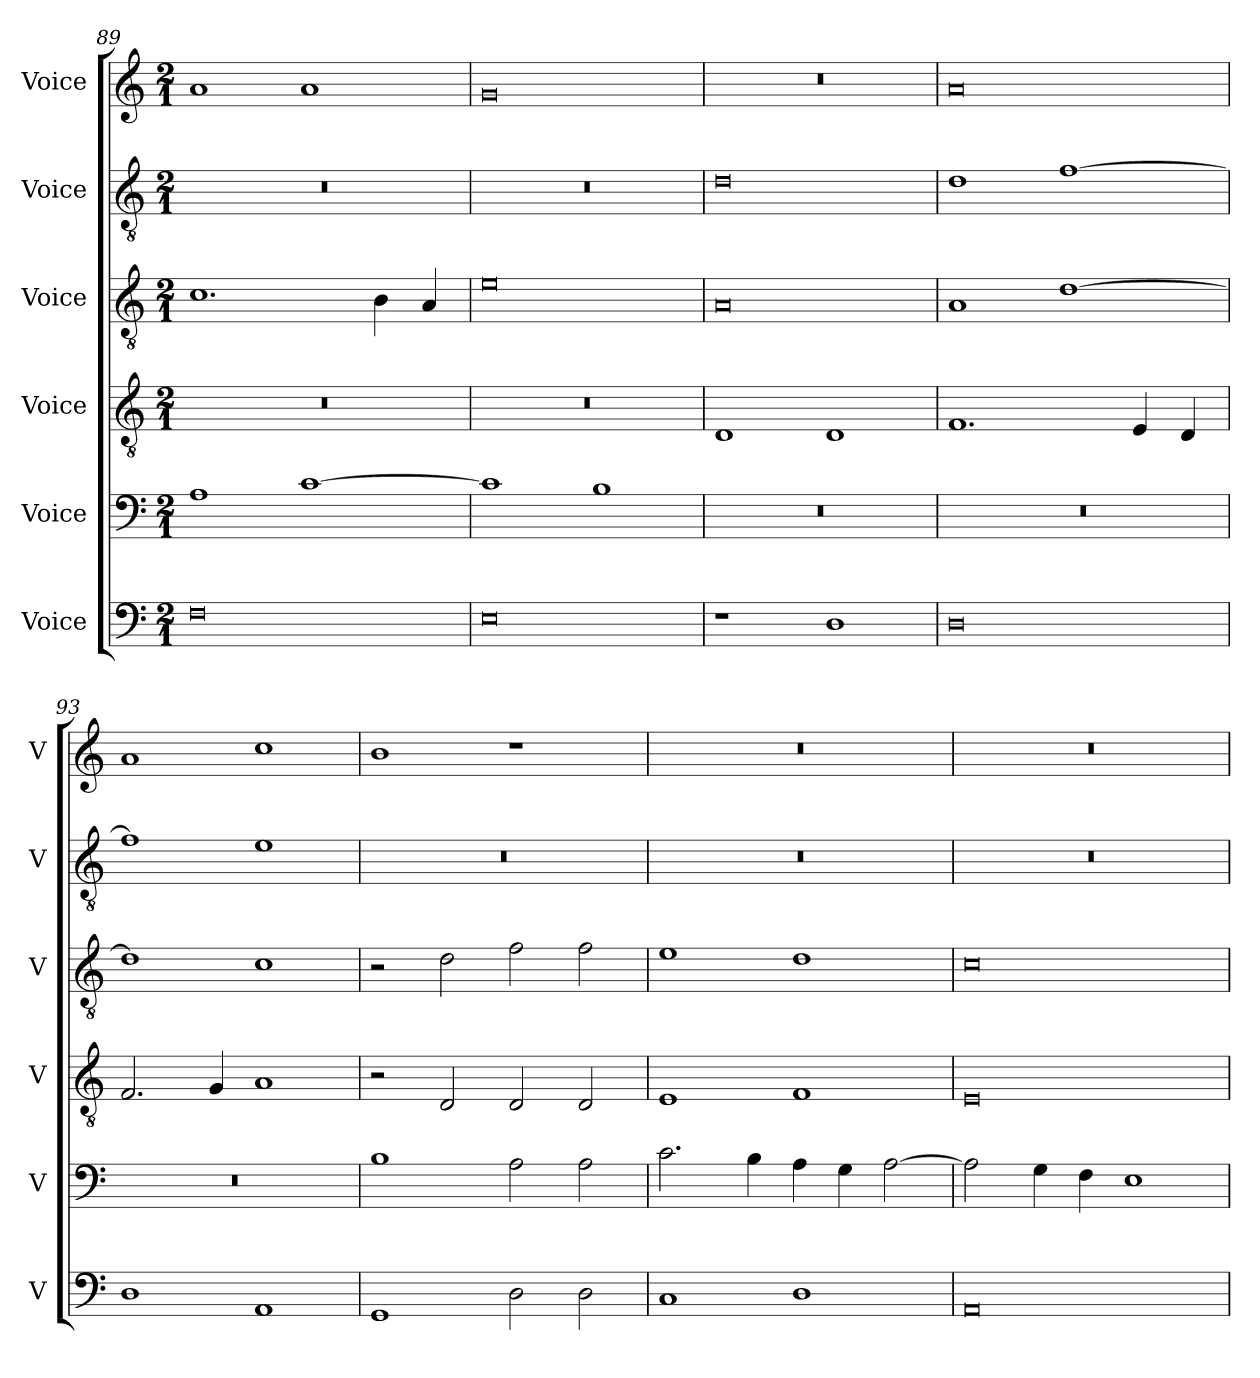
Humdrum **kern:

**kern	**kern	**kern	**kern	**kern	**kern
*part6	*part5	*part4	*part3	*part2	*part1
*staff6	*staff5	*staff4	*staff3	*staff2	*staff1
*I"Voice	*I"Voice	*I"Voice	*I"Voice	*I"Voice	*I"Voice
*I'V	*I'V	*I'V	*I'V	*I'V	*I'V
*clefF4	*clefF4	*clefGv2	*clefGv2	*clefGv2	*clefG2
*k[]	*k[]	*k[]	*k[]	*k[]	*k[]
*M2/1	*M2/1	*M2/1	*M2/1	*M2/1	*M2/1
=89	=89	=89	=89	=89	=89
0F	1A	0r	1.c	0r	1a
.	[1c	.	.	.	1a
.	.	.	4B\	.	.
.	.	.	4A/	.	.
=90	=90	=90	=90	=90	=90
0E	1c]	0r	0e	0r	0g
.	1B	.	.	.	.
!!LO:LB:g=z
=91	=91	=91	=91	=91	=91
1r	0r	1D	0A	0d	0r
1D	.	1D	.	.	.
=92	=92	=92	=92	=92	=92
0D	0r	1.F	1A	1d	0a
.	.	.	[1d	[1f	.
.	.	4E/	.	.	.
.	.	4D/	.	.	.
=93	=93	=93	=93	=93	=93
1D	0r	2.F/	1d]	1f]	1a
.	.	4G/	.	.	.
1AA	.	1A	1c	1e	1cc
=94	=94	=94	=94	=94	=94
1GG	1B	2r	2r	0r	1b
.	.	2D/	2d\	.	.
2D\	2A\	2D/	2f\	.	1r
2D\	2A\	2D/	2f\	.	.
!!LO:PB:g=z
=95	=95	=95	=95	=95	=95
1C	2.c\	1E	1e	0r	0r
.	4B\	.	.	.	.
1D	4A\	1F	1d	.	.
.	4G\	.	.	.	.
.	[2A\	.	.	.	.
=96	=96	=96	=96	=96	=96
0AA	2A\]	0E	0c	0r	0r
.	4G\	.	.	.	.
.	4F\	.	.	.	.
.	1E	.	.	.	.
=	=	=	=	=	=
*-	*-	*-	*-	*-	*-
